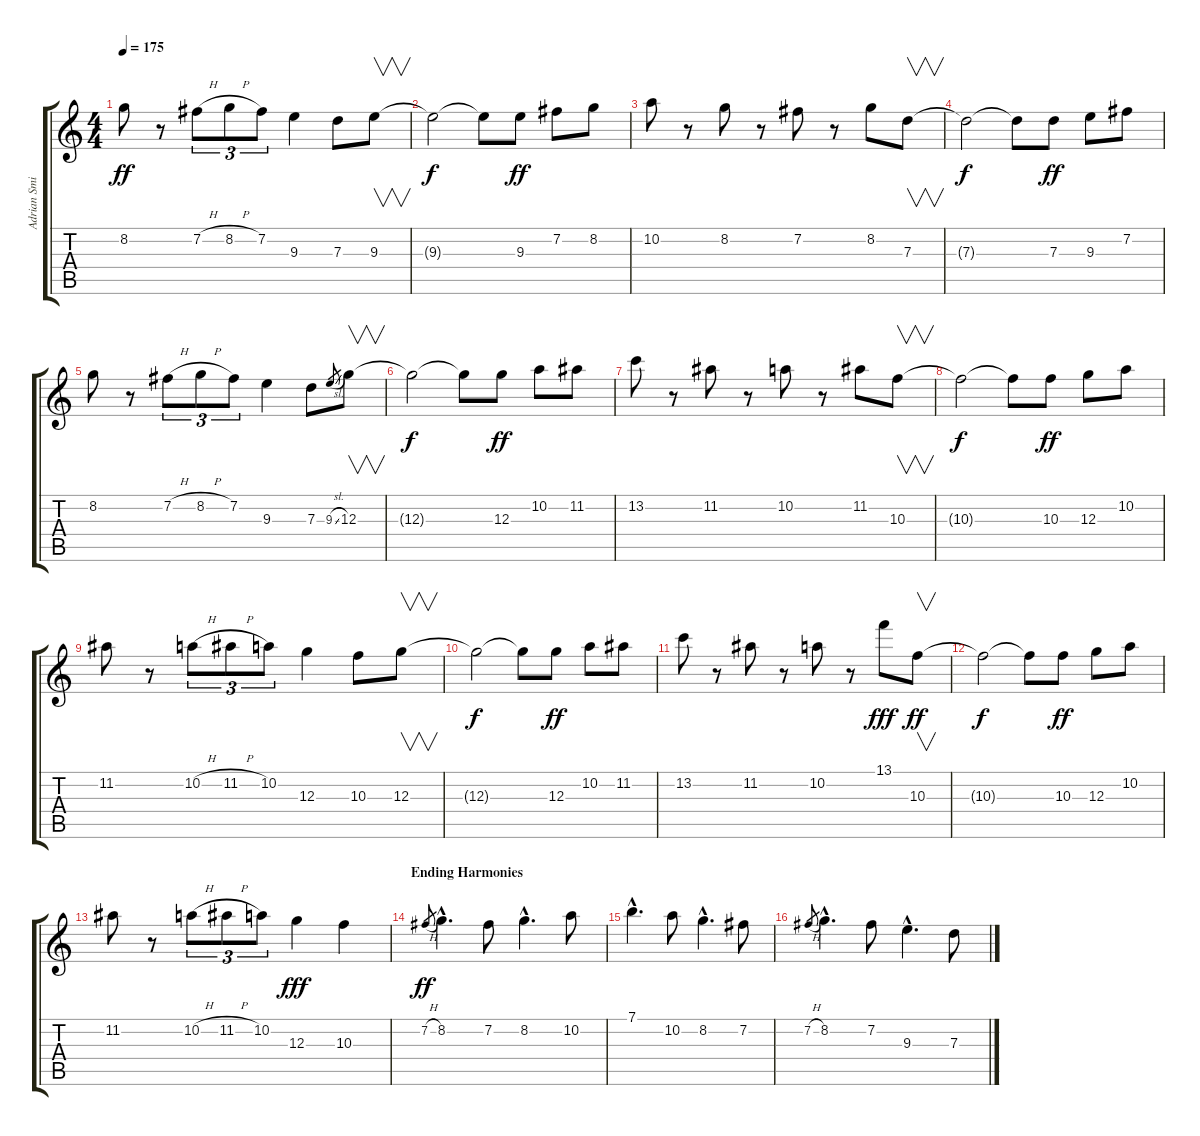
\track ("Adrian Smith" "Adrian Smi") {instrument overdrivenguitar}
\staff {score tabs}
\tuning (E4 B3 G3 D3 A2 E2) {hide}
\ts (4 4)
\tempo 175
\clef g2
\ks c
8.2.8{dy ff} r.8 7.2{h}.8{tu (3 2)} 8.2{h}.8{tu (3 2)} 7.2.8{tu (3 2)} 9.3.4 7.3.8 9.3.8{v} |
9.3{t}.2{dy f} 9.3{t}.8 9.3.8{dy ff} 7.2.8 8.2.8 |
10.2.8 r.8 8.2.8 r.8 7.2.8 r.8 8.2.8 7.3.8{v} |
7.3{t}.2{dy f} 7.3{t}.8 7.3.8{dy ff} 9.3.8 7.2.8 |
8.2.8 r.8 7.2{h}.8{tu (3 2)} 8.2{h}.8{tu (3 2)} 7.2.8{tu (3 2)} 9.3.4 7.3.8 9.3{sl}.8{gr} 12.3.8{v} |
12.3{t}.2{dy f} 12.3{t}.8 12.3.8{dy ff} 10.2.8 11.2.8 |
13.2.8 r.8 11.2.8 r.8 10.2.8 r.8 11.2.8 10.3.8{v} |
10.3{t}.2{dy f} 10.3{t}.8 10.3.8{dy ff} 12.3.8 10.2.8 |
11.2.8 r.8 10.2{h}.8{tu (3 2)} 11.2{h}.8{tu (3 2)} 10.2.8{tu (3 2)} 12.3.4 10.3.8 12.3.8{v} |
12.3{t}.2{dy f} 12.3{t}.8 12.3.8{dy ff} 10.2.8 11.2.8 |
13.2.8 r.8 11.2.8 r.8 10.2.8 r.8 13.1.8{dy fff} 10.3.8{v dy ff} |
10.3{t}.2{dy f} 10.3{t}.8 10.3.8{dy ff} 12.3.8 10.2.8 |
11.2.8 r.8 10.2{h}.8{tu (3 2)} 11.2{h}.8{tu (3 2)} 10.2.8{tu (3 2)} 12.3.4{dy fff} 10.3.4 |
\section ("" "Ending Harmonies")
7.2{h}.8{gr dy ff} 8.2{hac}.4{d} 7.2.8 8.2{hac}.4{d} 10.2.8 |
7.1{hac}.4{d} 10.2.8 8.2{hac}.4{d} 7.2.8 |
7.2{h}.8{gr} 8.2{hac}.4{d} 7.2.8 9.3{hac}.4{d} 7.3.8
